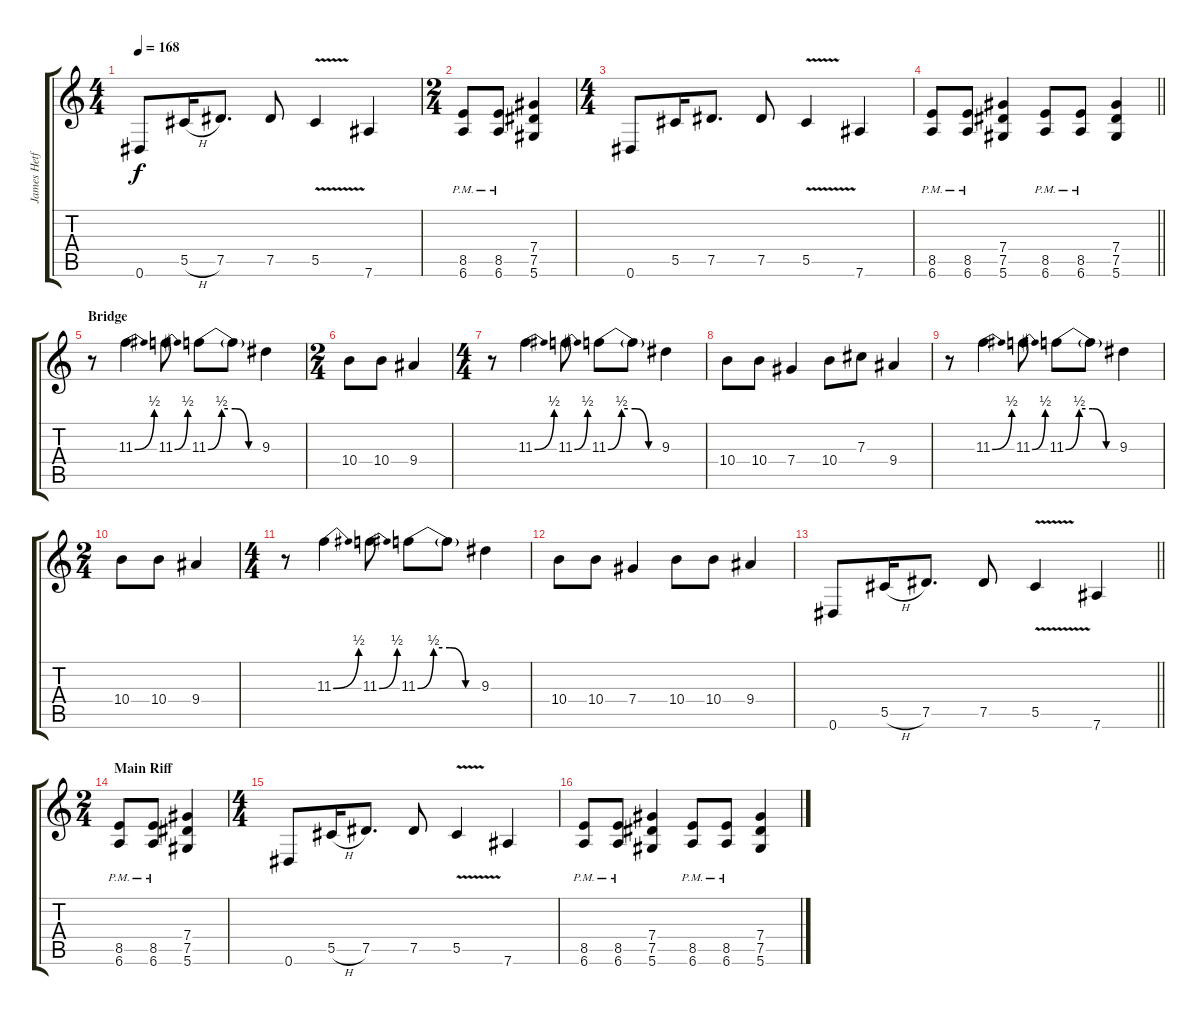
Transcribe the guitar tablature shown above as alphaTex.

\track ("James Hetfield" "James Hetf") {instrument distortionguitar}
\staff {score tabs}
\tuning (Eb4 Bb3 Gb3 Db3 Ab2 Eb2) {hide}
\ts (4 4)
\tempo 168
\clef g2
\ks c
0.6.8{dy f} 5.5{h}.16 7.5.8{d} 7.5.8 5.5{v}.4 7.6.4 |
\ts (2 4)
(8.5{pm} 6.6{pm}).8 (8.5{pm} 6.6{pm}).8 (7.4 7.5 5.6).4 |
\ts (4 4)
0.6.8 5.5.16 7.5.8{d} 7.5.8 5.5{v}.4 7.6.4 |
\barLineRight lightlight
(8.5{pm} 6.6{pm}).8 (8.5{pm} 6.6{pm}).8 (7.4 7.5 5.6).4 (8.5{pm} 6.6{pm}).8 (8.5{pm} 6.6{pm}).8 (7.4 7.5 5.6).4 |
\section ("" "Bridge")
r.8 11.3{be (bend 0 0 60 2)}.4 11.3{be (bend 0 0 60 2)}.8 11.3{be (custom 0 0 15 2 30 2 45 0 60 0)}.8 11.3{t}.8 9.3.4 |
\ts (2 4)
10.4.8 10.4.8 9.4.4 |
\ts (4 4)
r.8 11.3{be (bend 0 0 60 2)}.4 11.3{be (bend 0 0 60 2)}.8 11.3{be (custom 0 0 15 2 30 2 45 0 60 0)}.8 11.3{t}.8 9.3.4 |
10.4.8 10.4.8 7.4.4 10.4.8 7.3.8 9.4.4 |
r.8 11.3{be (bend 0 0 60 2)}.4 11.3{be (bend 0 0 60 2)}.8 11.3{be (custom 0 0 15 2 30 2 45 0 60 0)}.8 11.3{t}.8 9.3.4 |
\ts (2 4)
10.4.8 10.4.8 9.4.4 |
\ts (4 4)
r.8 11.3{be (bend 0 0 60 2)}.4 11.3{be (bend 0 0 60 2)}.8 11.3{be (custom 0 0 15 2 30 2 45 0 60 0)}.8 11.3{t}.8 9.3.4 |
10.4.8 10.4.8 7.4.4 10.4.8 10.4.8 9.4.4 |
\barLineRight lightlight
0.6.8 5.5{h}.16 7.5.8{d} 7.5.8 5.5{v}.4 7.6.4 |
\ts (2 4)
\section ("" "Main Riff")
(8.5{pm} 6.6{pm}).8 (8.5{pm} 6.6{pm}).8 (7.4 7.5 5.6).4 |
\ts (4 4)
0.6.8 5.5{h}.16 7.5.8{d} 7.5.8 5.5{v}.4 7.6.4 |
(8.5{pm} 6.6{pm}).8 (8.5{pm} 6.6{pm}).8 (7.4 7.5 5.6).4 (8.5{pm} 6.6{pm}).8 (8.5{pm} 6.6{pm}).8 (7.4 7.5 5.6).4
